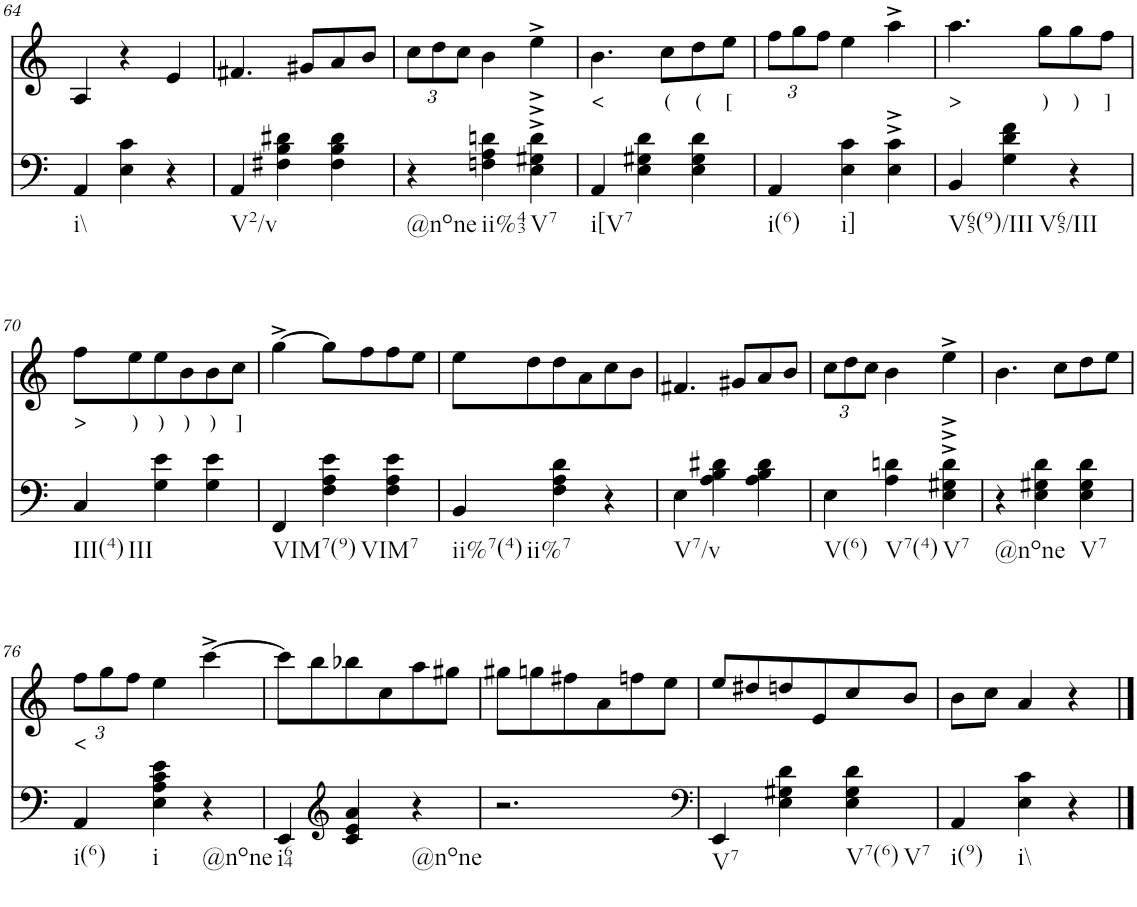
**kern	**kern	**text
*part2	*part1	*part1
*staff2	*staff1	*staff1
*I"piano	*I"piano	*
*I'Pno	*I'Pno	*
!!LO:PB:g=z
*clefF4	*clefG2	*
*k[]	*k[]	*
*M3/4	*M3/4	*
=64	=64	=64
!LO:TX:b:t=i\\	!	!
4AA/	4A/	.
4E\ 4c\	4r	.
4r	4e/	.
=65	=65	=65
!LO:TX:b:t=V2/v	!	!
4AA/	4.f#X/	.
4F#X\ 4B\ 4d#X\	.	.
.	8g#X/L	.
4F#\ 4B\ 4d#\	8a/	.
.	8b/J	.
=66	=66	=66
*	*Xbrackettup	*
!LO:TX:b:t=@none	!	!
4r	12cc\L	.
.	12dd\	.
.	12cc\J	.
!LO:TX:b:t=ii%43	!	!
4Fn\ 4A\ 4dn\	4b\	.
!LO:TX:b:t=V7	!	!
4E\^ 4G#X\^ 4d\^	4ee^\	.
=67	=67	=67
!LO:TX:b:t=i[V7	!	!
!	!	!LO:LY:b
4AA/	4.b\	<
4E\ 4G#X\ 4d\	.	.
!	!	!LO:LY:b
.	8cc\L	(
!	!	!LO:LY:b
4E\ 4G#\ 4d\	8dd\	(
!	!	!LO:LY:b
.	8ee\J	[
=68	=68	=68
!LO:TX:b:t=i(6)	!	!
4AA/	12ff\L	.
.	12gg\	.
.	12ff\J	.
!LO:TX:b:t=i]	!	!
4E\ 4c\	4ee\	.
4E\^ 4c\^	4aa^\	.
=69	=69	=69
!LO:TX:b:t=V65(9)/III	!	!
!	!	!LO:LY:b
4BB/	4.aa\	>
!LO:TX:b:t=V65/III	!	!
4G\ 4d\ 4f\	.	.
!	!	!LO:LY:b
.	8gg\L	)
!	!	!LO:LY:b
4r	8gg\	)
!	!	!LO:LY:b
.	8ff\J	]
!!LO:LB:g=z
=70	=70	=70
!LO:TX:b:t=III(4)	!	!
!LO:TX:b:t=III	!	!
!	!	!LO:LY:b
4C/	8ff\L	>
!	!	!LO:LY:b
.	8ee\	)
!	!	!LO:LY:b
4G\ 4e\	8ee\	)
!	!	!LO:LY:b
.	8b\	)
!	!	!LO:LY:b
4G\ 4e\	8b\	)
!	!	!LO:LY:b
.	8cc\J	]
=71	=71	=71
!LO:TX:b:t=VIM7(9)	!	!
4FF/	[4gg^\	.
!LO:TX:b:t=VIM7	!	!
4F\ 4A\ 4e\	8gg\L]	.
.	8ff\	.
4F\ 4A\ 4e\	8ff\	.
.	8ee\J	.
=72	=72	=72
!LO:TX:b:t=ii%7(4)	!	!
!LO:TX:b:t=ii%7	!	!
4BB/	8ee\L	.
.	8dd\	.
4F\ 4A\ 4d\	8dd\	.
.	8a\	.
4r	8cc\	.
.	8b\J	.
=73	=73	=73
!LO:TX:b:t=V7/v	!	!
4E\	4.f#X/	.
4A\ 4B\ 4d#X\	.	.
.	8g#X/L	.
4A\ 4B\ 4d#\	8a/	.
.	8b/J	.
=74	=74	=74
!LO:TX:b:t=V(6)	!	!
4E\	12cc\L	.
.	12dd\	.
.	12cc\J	.
!LO:TX:b:t=V7(4)	!	!
4A\ 4dn\	4b\	.
!LO:TX:b:t=V7	!	!
4E\^ 4G#X\^ 4d\^	4ee^\	.
=75	=75	=75
!LO:TX:b:t=@none	!	!
4r	4.b\	.
4E\ 4G#X\ 4d\	.	.
.	8cc\L	.
!LO:TX:b:t=V7	!	!
4E\ 4G#\ 4d\	8dd\	.
.	8ee\J	.
!!LO:LB:g=z
=76	=76	=76
!LO:TX:b:t=i(6)	!	!
!	!	!LO:LY:b
4AA/	12ff\L	<
.	12gg\	.
.	12ff\J	.
!LO:TX:b:t=i	!	!
4E\ 4A\ 4c\ 4e\	4ee\	.
!LO:TX:b:t=@none	!	!
4r	[4ccc^\	.
=77	=77	=77
!LO:TX:b:t=i64	!	!
4EE/	8ccc\L]	.
.	8bb\	.
*clefG2	*	*
4c/ 4e/ 4a/	8bb-X\	.
.	8cc\	.
!LO:TX:b:t=@none	!	!
4r	8aa\	.
.	8gg#X\J	.
=78	=78	=78
2.r	8gg#X\L	.
.	8ggn\	.
.	8ff#X\	.
.	8a\	.
.	8ffn\	.
.	8ee\J	.
=79	=79	=79
*clefF4	*	*
!LO:TX:b:t=V7	!	!
4EE/	8ee/L	.
.	8dd#X/	.
4E\ 4G#X\ 4d\	8ddn/	.
.	8e/	.
!LO:TX:b:t=V7(6)	!	!
!LO:TX:b:t=V7	!	!
4E\ 4G#\ 4d\	8cc/	.
.	8b/J	.
=80	=80	=80
!LO:TX:b:t=i(9)	!	!
4AA/	8b\L	.
.	8cc\J	.
!LO:TX:b:t=i\\	!	!
4E\ 4c\	4a/	.
4r	4r	.
==	==	==
*-	*-	*-
